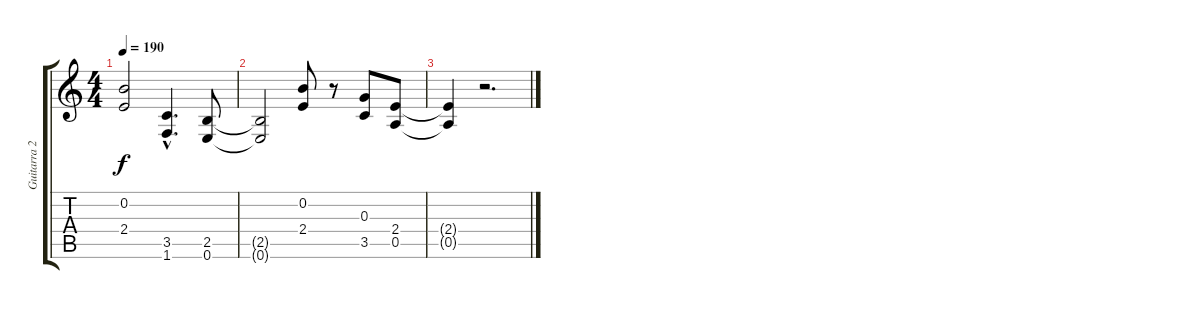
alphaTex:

\track ("Guitarra 2" "Guitarra 2") {instrument overdrivenguitar}
\staff {score tabs}
\tuning (E4 B3 G3 D3 A2 E2) {hide}
\ts (4 4)
\tempo 190
\clef g2
\ks c
(0.2{t} 2.4{t}).2{dy f} (3.5{hac} 1.6{hac}).4{d} (2.5 0.6).8 |
(2.5{t} 0.6{t}).2 (0.2 2.4).8 r.8 (0.3 3.5).8 (2.4 0.5).8 |
(2.4{t} 0.5{t}).4 r.2{d}
